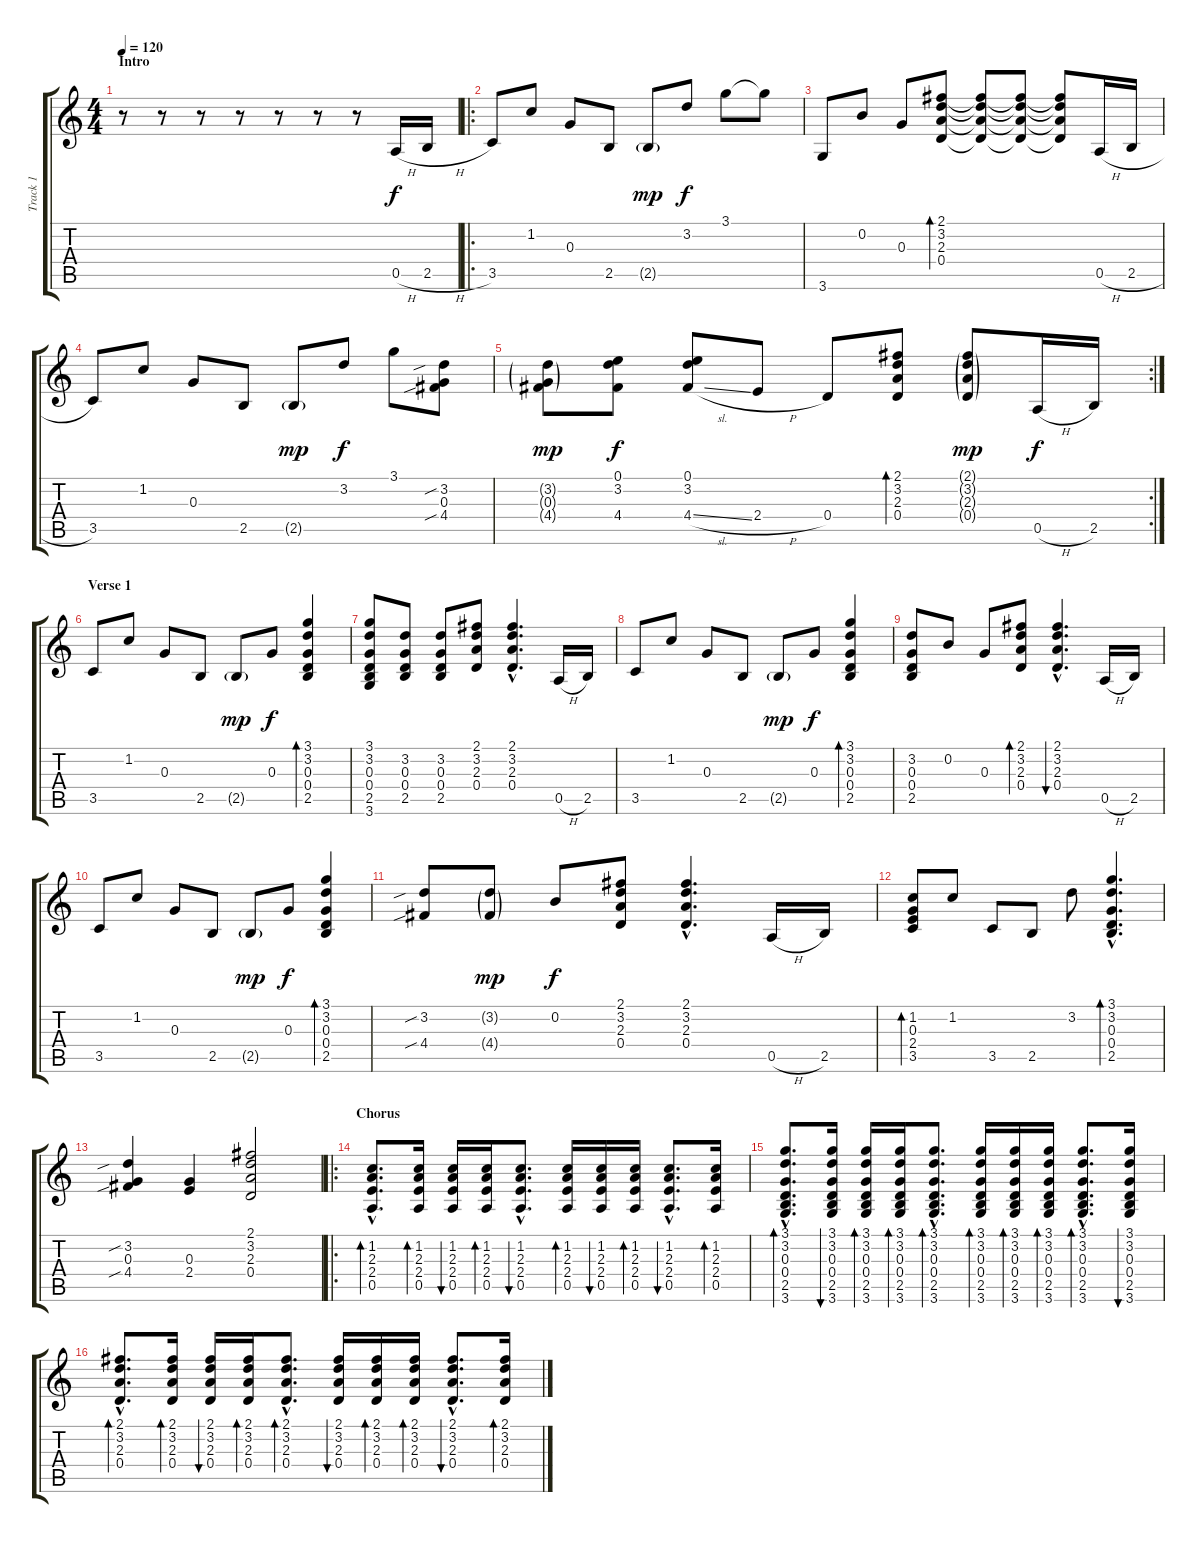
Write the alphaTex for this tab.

\track ("Track 1" "Track 1") {instrument acousticguitarsteel}
\staff {score tabs}
\tuning (E4 B3 G3 D3 A2 E2) {hide}
\ts (4 4)
\section ("" "Intro")
\tempo 120
\clef g2
\ks c
r.8{dy f instrument acousticguitarsteel} r.8 r.8 r.8 r.8 r.8 r.8 0.5{h}.16 2.5{h}.16 |
\ro
3.5.8 1.2.8 0.3.8 2.5.8 2.5{g}.8{dy mp} 3.2.8{dy f} 3.1.8 3.1{t}.8 |
3.6.8 0.2.8 0.3.8 (2.1 3.2 2.3 0.4).8{bd 240} (2.1{t} 3.2{t} 2.3{t} 0.4{t}).8 (2.1{t} 3.2{t} 2.3{t} 0.4{t}).8 (2.1{t} 3.2{t} 2.3{t} 0.4{t}).8 0.5{h}.16 2.5{h}.16 |
3.5.8 1.2.8 0.3.8 2.5.8 2.5{g}.8{dy mp} 3.2.8{dy f} 3.1.8 (3.2{sib} 0.3 4.4{sib}).8 |
\rc 2
(3.2{g} 0.3{g} 4.4{g}).8{dy mp} (0.1 3.2 4.4).8{dy f} (0.1 3.2 4.4{sl}).8 2.4{h}.8 0.4.8 (2.1 3.2 2.3 0.4).8{bd 240} (2.1{g} 3.2{g} 2.3{g} 0.4{g}).8{dy mp} 0.5{h}.16{dy f} 2.5.16 |
\section ("" "Verse 1")
3.5.8 1.2.8 0.3.8 2.5.8 2.5{g}.8{dy mp} 0.3.8{dy f} (3.1 3.2 0.3 0.4 2.5).4{bd 120} |
(3.1 3.2 0.3 0.4 2.5 3.6).8 (3.2 0.3 0.4 2.5).8 (3.2 0.3 0.4 2.5).8 (2.1 3.2 2.3 0.4).8 (2.1{hac} 3.2{hac} 2.3{hac} 0.4{hac}).4{d} 0.5{h}.16 2.5.16 |
3.5.8 1.2.8 0.3.8 2.5.8 2.5{g}.8{dy mp} 0.3.8{dy f} (3.1 3.2 0.3 0.4 2.5).4{bd 120} |
(3.2 0.3 0.4 2.5).8 0.2.8 0.3.8 (2.1 3.2 2.3 0.4).8{bd 120} (2.1{hac} 3.2{hac} 2.3{hac} 0.4{hac}).4{d bu 120} 0.5{h}.16 2.5.16 |
3.5.8 1.2.8 0.3.8 2.5.8 2.5{g}.8{dy mp} 0.3.8{dy f} (3.1 3.2 0.3 0.4 2.5).4{bd 120} |
(3.2{sib} 4.4{sib}).8 (3.2{g} 4.4{g}).8{dy mp} 0.2.8{dy f} (2.1 3.2 2.3 0.4).8 (2.1{hac} 3.2{hac} 2.3{hac} 0.4{hac}).4{d} 0.5{h}.16 2.5.16 |
(1.2 0.3 2.4 3.5).8{bd 120} 1.2.8 3.5.8 2.5.8 3.2.8 (3.1{hac} 3.2{hac} 0.3{hac} 0.4{hac} 2.5{hac}).4{d bd 120} |
(3.2{sib} 0.3 4.4{sib}).4 (0.3 2.4).4 (2.1 3.2 2.3 0.4).2 |
\ro
\section ("" "Chorus")
(1.2{hac} 2.3{hac} 2.4{hac} 0.5{hac}).8{d bd 120} (1.2 2.3 2.4 0.5).16{bd 120} (1.2 2.3 2.4 0.5).16{bu 120} (1.2 2.3 2.4 0.5).16{bd 120} (1.2{hac} 2.3{hac} 2.4{hac} 0.5{hac}).8{d bu 120} (1.2 2.3 2.4 0.5).16{bd 120} (1.2 2.3 2.4 0.5).16{bu 120} (1.2 2.3 2.4 0.5).16{bd 120} (1.2{hac} 2.3{hac} 2.4{hac} 0.5{hac}).8{d bu 120} (1.2 2.3 2.4 0.5).16{bd 120} |
(3.1{hac} 3.2{hac} 0.3{hac} 0.4{hac} 2.5{hac} 3.6{hac}).8{d bd 120} (3.1 3.2 0.3 0.4 2.5 3.6).16{bu 120} (3.1 3.2 0.3 0.4 2.5 3.6).16{bd 120} (3.1 3.2 0.3 0.4 2.5 3.6).16{bd 120} (3.1{hac} 3.2{hac} 0.3{hac} 0.4{hac} 2.5{hac} 3.6{hac}).8{d bd 120} (3.1 3.2 0.3 0.4 2.5 3.6).16{bd 120} (3.1 3.2 0.3 0.4 2.5 3.6).16{bd 120} (3.1 3.2 0.3 0.4 2.5 3.6).16{bd 120} (3.1{hac} 3.2{hac} 0.3{hac} 0.4{hac} 2.5{hac} 3.6{hac}).8{d bd 120} (3.1 3.2 0.3 0.4 2.5 3.6).16{bu 120} |
(2.1{hac} 3.2{hac} 2.3{hac} 0.4{hac}).8{d bd 120} (2.1 3.2 2.3 0.4).16{bd 120} (2.1 3.2 2.3 0.4).16{bu 120} (2.1 3.2 2.3 0.4).16{bd 120} (2.1{hac} 3.2{hac} 2.3{hac} 0.4{hac}).8{d bd 120} (2.1 3.2 2.3 0.4).16{bu 120} (2.1 3.2 2.3 0.4).16{bd 120} (2.1 3.2 2.3 0.4).16{bd 120} (2.1{hac} 3.2{hac} 2.3{hac} 0.4{hac}).8{d bu 120} (2.1 3.2 2.3 0.4).16{bd 120}
